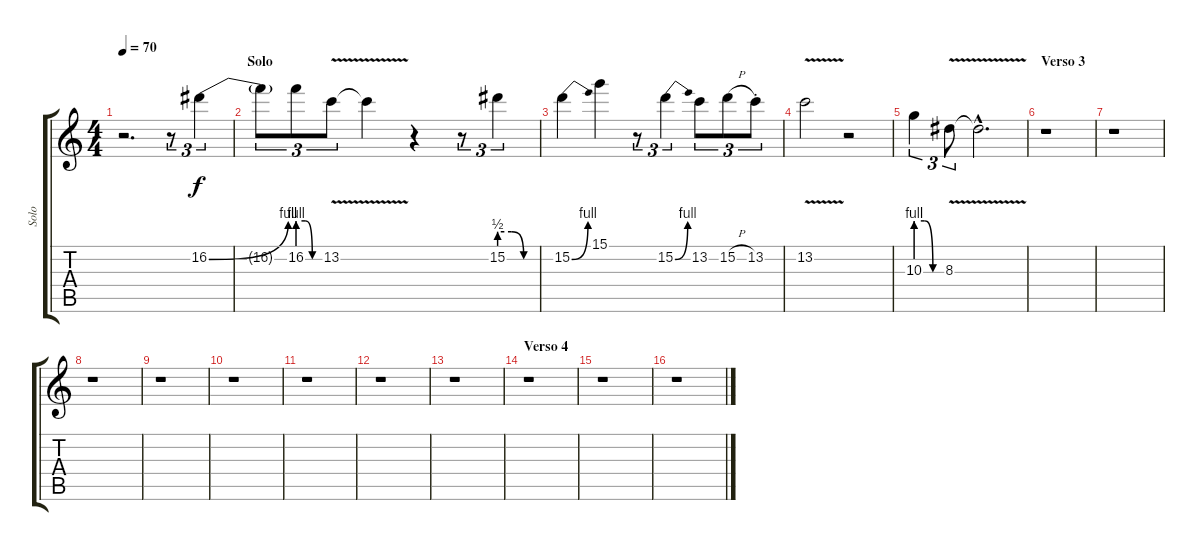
\track ("Solo" "Solo") {instrument overdrivenguitar}
\staff {score tabs}
\tuning (E4 B3 G3 D3 A2 E2) {hide}
\ts (4 4)
\tempo 70
\clef g2
\ks c
r.2{d dy f} r.8{tu (3 2)} 16.2{be (bend 0 0 60 4)}.4{tu (3 2)} |
\section ("" "Solo")
16.2{t}.8{tu (3 2)} 16.2{be (custom 0 4 20 4 40 0 60 0)}.8{tu (3 2)} 13.2{v}.8{tu (3 2)} 13.2{t}.4 r.4 r.8{tu (3 2)} 15.2{be (custom 0 2 20 2 40 0 60 0)}.4{tu (3 2)} |
15.2{be (bend 0 0 60 4)}.4 15.1.4 r.8{tu (3 2)} 15.2{be (bend 0 0 60 4)}.4{tu (3 2)} 13.2.8{tu (3 2)} 15.2{h}.8{tu (3 2)} 13.2{st}.8{tu (3 2)} |
13.2{v}.2 r.2 |
10.3{be (custom 0 4 20 4 40 0 60 0)}.4{tu (3 2)} 8.3{v}.8{tu (3 2)} 8.3{hac t}.2{d} |
\section ("" "Verso 3")
r.1 |
r.1 |
r.1 |
r.1 |
r.1 |
r.1 |
r.1 |
r.1 |
\section ("" "Verso 4")
r.1 |
r.1 |
r.1
